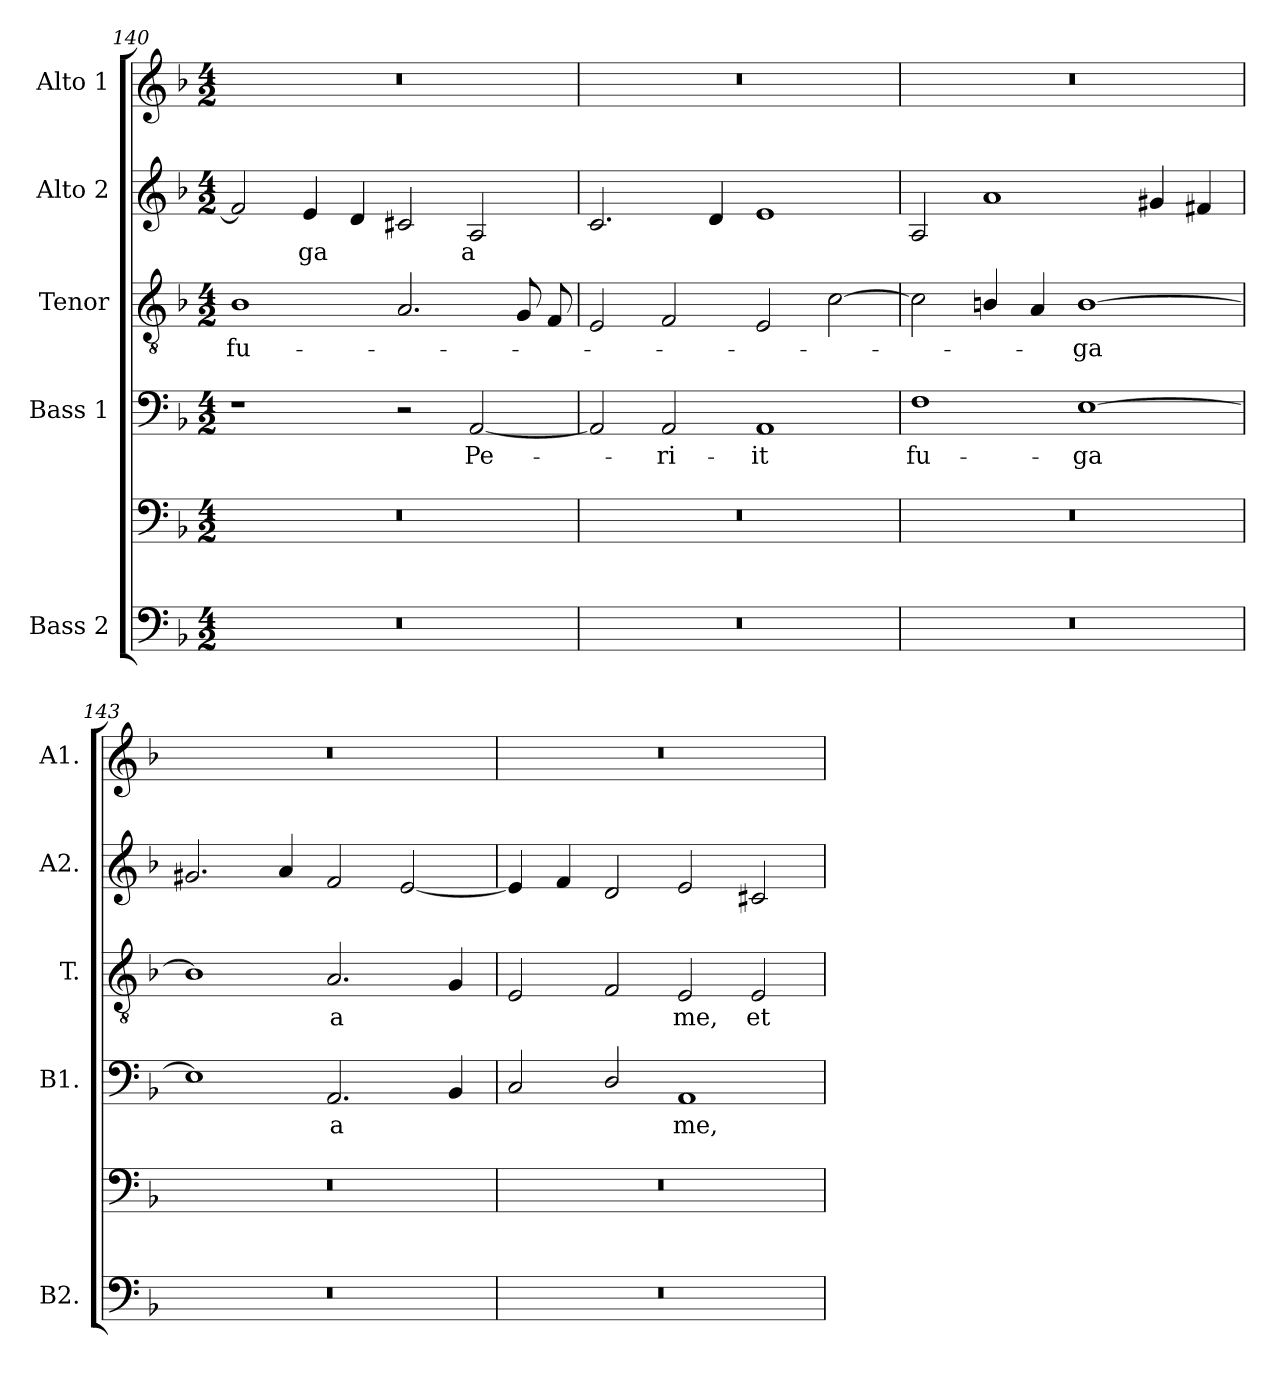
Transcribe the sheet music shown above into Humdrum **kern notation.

**kern	**kern	**kern	**text	**kern	**text	**kern	**text	**kern
*part5	*part5	*part4	*part4	*part3	*part3	*part2	*part2	*part1
*staff6	*staff5	*staff4	*staff4	*staff3	*staff3	*staff2	*staff2	*staff1
*I"Bass 2	*	*I"Bass 1	*	*I"Tenor	*	*I"Alto 2	*	*I"Alto 1
*I'B2.	*	*I'B1.	*	*I'T.	*	*I'A2.	*	*I'A1.
*clefF4	*clefF4	*clefF4	*	*clefGv2	*	*clefG2	*	*clefG2
*	*	*	*	*ITrd7c12	*	*	*	*
*k[b-]	*k[b-]	*k[b-]	*	*k[b-]	*	*k[b-]	*	*k[b-]
*F:	*F:	*F:	*	*F:	*	*F:	*	*F:
*M4/2	*M4/2	*M4/2	*	*M4/2	*	*M4/2	*	*M4/2
=140	=140	=140	=140	=140	=140	=140	=140	=140
!LO:N:vis=1	!LO:N:vis=1	!	!	!	!	!	!	!
!	!	!	!	!	!LO:LY:b:color=#000000	!	!	!LO:N:vis=1
0r	0r	1r	.	1BB-i	fu-	2fi/]	.	0r
!	!	!	!	!	!	!	!LO:LY:b:color=#000000	!
.	.	.	.	.	.	4ei/	-ga	.
.	.	.	.	.	.	4di/	.	.
.	.	2r	.	2.AAi/	.	2c#Xi/	.	.
!	!	!	!LO:LY:b:color=#000000	!	!	!	!	!
!	!	!	!	!	!	!	!LO:LY:b:color=#000000	!
.	.	[2AAi/	Pe-	.	.	2Ai/	a	.
.	.	.	.	8GGi/	.	.	.	.
.	.	.	.	8FFi/	.	.	.	.
=141	=141	=141	=141	=141	=141	=141	=141	=141
!LO:N:vis=1	!LO:N:vis=1	!	!	!	!	!	!	!LO:N:vis=1
0r	0r	2AAi/]	.	2EEi/	.	2.ci/	.	0r
!	!	!	!LO:LY:b:color=#000000	!	!	!	!	!
.	.	2AAi/	-ri-	2FFi/	.	.	.	.
.	.	.	.	.	.	4di/	.	.
!	!	!	!LO:LY:b:color=#000000	!	!	!	!	!
.	.	1AAi	-it	2EEi/	.	1ei	.	.
.	.	.	.	[2Ci\	.	.	.	.
=142	=142	=142	=142	=142	=142	=142	=142	=142
!LO:N:vis=1	!LO:N:vis=1	!	!	!	!	!	!	!
!	!	!	!LO:LY:b:color=#000000	!	!	!	!	!LO:N:vis=1
0r	0r	1Fi	fu-	2Ci\]	.	2Ai/	.	0r
.	.	.	.	4BBni/	.	1ai	.	.
.	.	.	.	4AAi/	.	.	.	.
!	!	!	!LO:LY:b:color=#000000	!	!	!	!	!
!	!	!	!	!	!LO:LY:b:color=#000000	!	!	!
.	.	[1Ei	-ga	[1BBi	-ga	.	.	.
.	.	.	.	.	.	4g#Xi/	.	.
.	.	.	.	.	.	4f#Xi/	.	.
=143	=143	=143	=143	=143	=143	=143	=143	=143
!LO:N:vis=1	!LO:N:vis=1	!	!	!	!	!	!	!LO:N:vis=1
0r	0r	1Ei]	.	1BBi]	.	2.g#Xi/	.	0r
.	.	.	.	.	.	4ai/	.	.
!	!	!	!LO:LY:b:color=#000000	!	!	!	!	!
!	!	!	!	!	!LO:LY:b:color=#000000	!	!	!
.	.	2.AAi/	a	2.AAi/	a	2fi/	.	.
.	.	.	.	.	.	[2ei/	.	.
.	.	4BB-i/	.	4GGi/	.	.	.	.
!!LO:LB:g=z
=144	=144	=144	=144	=144	=144	=144	=144	=144
!LO:N:vis=1	!LO:N:vis=1	!	!	!	!	!	!	!LO:N:vis=1
0r	0r	2Ci/	.	2EEi/	.	4ei/]	.	0r
.	.	.	.	.	.	4fi/	.	.
.	.	2Di/	.	2FFi/	.	2di/	.	.
!	!	!	!LO:LY:b:color=#000000	!	!	!	!	!
!	!	!	!	!	!LO:LY:b:color=#000000	!	!	!
.	.	1AAi	me,	2EEi/	me,	2ei/	.	.
!	!	!	!	!	!LO:LY:b:color=#000000	!	!	!
.	.	.	.	2EEi/	et	2c#Xi/	.	.
=	=	=	=	=	=	=	=	=
*-	*-	*-	*-	*-	*-	*-	*-	*-
